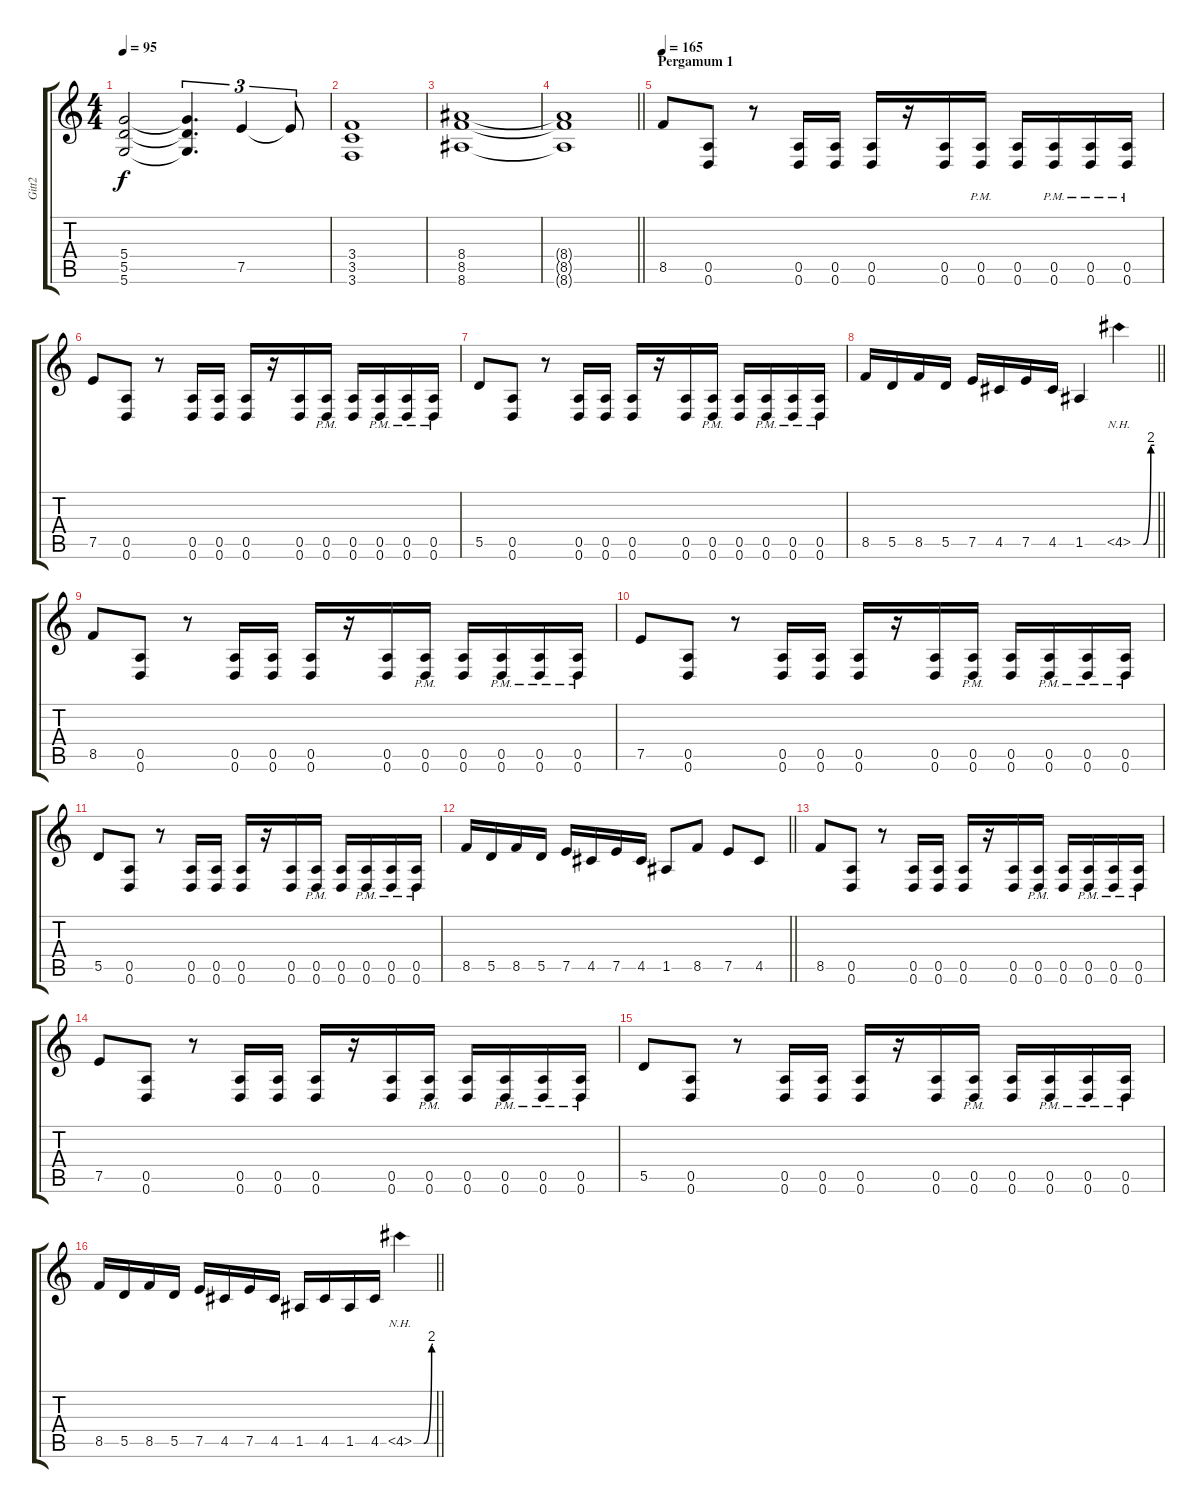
\track ("Gitt2" "Gitt2") {instrument overdrivenguitar}
\staff {score tabs}
\tuning (E4 B3 G3 D3 A2 D2) {hide}
\ts (4 4)
\tempo 95
\clef g2
\ks c
(5.4 5.5 5.6).2{dy f} (5.4{t} 5.5{t} 5.6{t}).4{d tu (3 2)} 7.5.4{tu (3 2)} 7.5{t}.8{tu (3 2)} |
(3.4 3.5 3.6).1 |
(8.4 8.5 8.6).1 |
\barLineRight lightlight
(8.4{t} 8.5{t} 8.6{t}).1 |
\section ("" "Pergamum 1")
\tempo 165
8.5.8 (0.5 0.6).8 r.8 (0.5 0.6).16 (0.5 0.6).16 (0.5 0.6).16 r.16 (0.5 0.6).16 (0.5{pm} 0.6{pm}).16 (0.5 0.6).16 (0.5{pm} 0.6{pm}).16 (0.5{pm} 0.6{pm}).16 (0.5{pm} 0.6{pm}).16 |
7.5.8 (0.5 0.6).8 r.8 (0.5 0.6).16 (0.5 0.6).16 (0.5 0.6).16 r.16 (0.5 0.6).16 (0.5{pm} 0.6{pm}).16 (0.5 0.6).16 (0.5{pm} 0.6{pm}).16 (0.5{pm} 0.6{pm}).16 (0.5{pm} 0.6{pm}).16 |
5.5.8 (0.5 0.6).8 r.8 (0.5 0.6).16 (0.5 0.6).16 (0.5 0.6).16 r.16 (0.5 0.6).16 (0.5{pm} 0.6{pm}).16 (0.5 0.6).16 (0.5{pm} 0.6{pm}).16 (0.5{pm} 0.6{pm}).16 (0.5{pm} 0.6{pm}).16 |
\barLineRight lightlight
8.5.16 5.5.16 8.5.16 5.5.16 7.5.16 4.5.16 7.5.16 4.5.16 1.5.4 4.5{be (custom 0 0 29 0 50 8 56 8 60 8) nh}.4 |
\section ("" "")
8.5.8 (0.5 0.6).8 r.8 (0.5 0.6).16 (0.5 0.6).16 (0.5 0.6).16 r.16 (0.5 0.6).16 (0.5{pm} 0.6{pm}).16 (0.5 0.6).16 (0.5{pm} 0.6{pm}).16 (0.5{pm} 0.6{pm}).16 (0.5{pm} 0.6{pm}).16 |
7.5.8 (0.5 0.6).8 r.8 (0.5 0.6).16 (0.5 0.6).16 (0.5 0.6).16 r.16 (0.5 0.6).16 (0.5{pm} 0.6{pm}).16 (0.5 0.6).16 (0.5{pm} 0.6{pm}).16 (0.5{pm} 0.6{pm}).16 (0.5{pm} 0.6{pm}).16 |
5.5.8 (0.5 0.6).8 r.8 (0.5 0.6).16 (0.5 0.6).16 (0.5 0.6).16 r.16 (0.5 0.6).16 (0.5{pm} 0.6{pm}).16 (0.5 0.6).16 (0.5{pm} 0.6{pm}).16 (0.5{pm} 0.6{pm}).16 (0.5{pm} 0.6{pm}).16 |
\barLineRight lightlight
8.5.16 5.5.16 8.5.16 5.5.16 7.5.16 4.5.16 7.5.16 4.5.16 1.5.8 8.5.8 7.5.8 4.5.8 |
\section ("" "")
8.5.8 (0.5 0.6).8 r.8 (0.5 0.6).16 (0.5 0.6).16 (0.5 0.6).16 r.16 (0.5 0.6).16 (0.5{pm} 0.6{pm}).16 (0.5 0.6).16 (0.5{pm} 0.6{pm}).16 (0.5{pm} 0.6{pm}).16 (0.5{pm} 0.6{pm}).16 |
7.5.8 (0.5 0.6).8 r.8 (0.5 0.6).16 (0.5 0.6).16 (0.5 0.6).16 r.16 (0.5 0.6).16 (0.5{pm} 0.6{pm}).16 (0.5 0.6).16 (0.5{pm} 0.6{pm}).16 (0.5{pm} 0.6{pm}).16 (0.5{pm} 0.6{pm}).16 |
5.5.8 (0.5 0.6).8 r.8 (0.5 0.6).16 (0.5 0.6).16 (0.5 0.6).16 r.16 (0.5 0.6).16 (0.5{pm} 0.6{pm}).16 (0.5 0.6).16 (0.5{pm} 0.6{pm}).16 (0.5{pm} 0.6{pm}).16 (0.5{pm} 0.6{pm}).16 |
\barLineRight lightlight
8.5.16 5.5.16 8.5.16 5.5.16 7.5.16 4.5.16 7.5.16 4.5.16 1.5.16 4.5.16 1.5.16 4.5.16 4.5{be (custom 0 0 31 0 56 8 60 8) nh}.4
